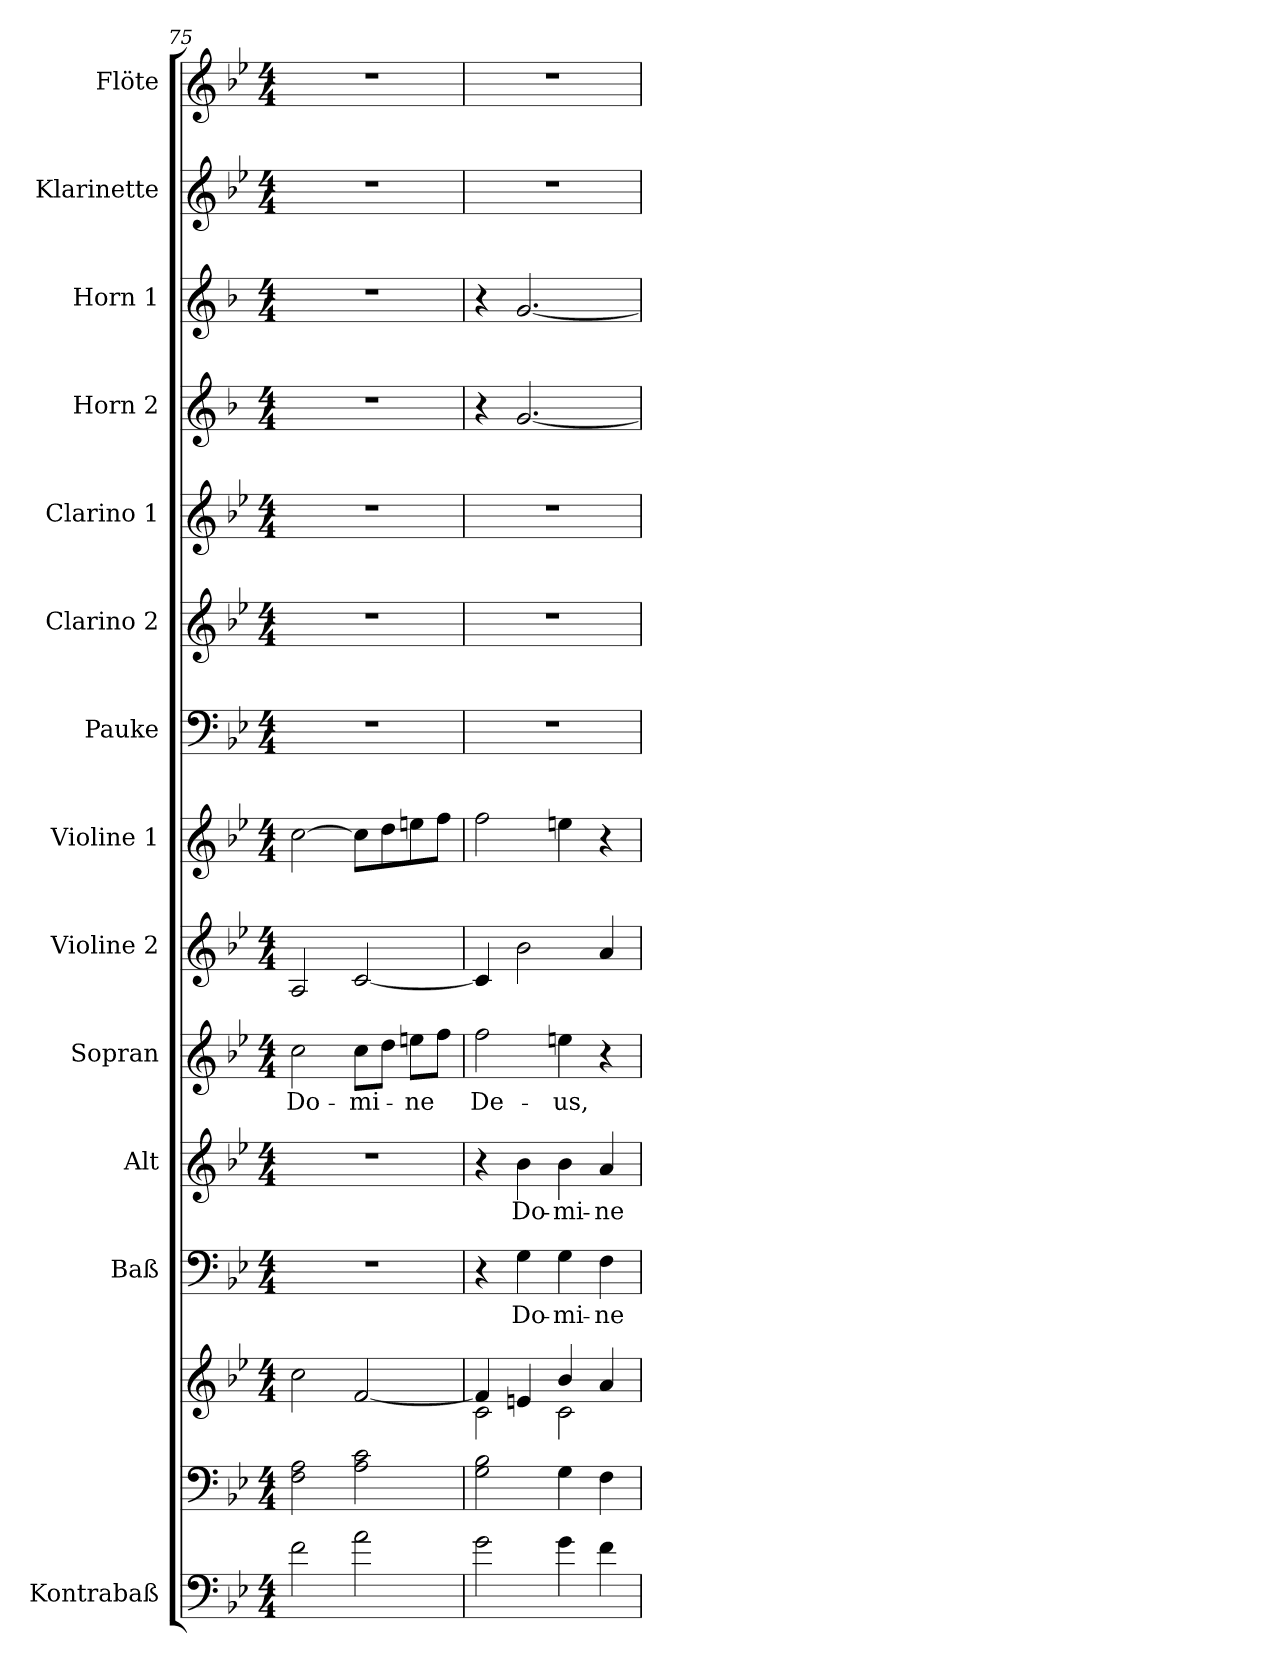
**kern	**kern	**kern	**kern	**text	**kern	**text	**kern	**text	**kern	**kern	**kern	**kern	**kern	**kern	**kern	**kern	**kern
*part14	*part13	*part13	*part12	*part12	*part11	*part11	*part10	*part10	*part9	*part8	*part7	*part6	*part5	*part4	*part3	*part2	*part1
*staff15	*staff14	*staff13	*staff12	*staff12	*staff11	*staff11	*staff10	*staff10	*staff9	*staff8	*staff7	*staff6	*staff5	*staff4	*staff3	*staff2	*staff1
*I"Kontrabaß	*	*	*I"Baß	*	*I"Alt	*	*I"Sopran	*	*I"Violine 2	*I"Violine 1	*I"Pauke	*I"Clarino 2	*I"Clarino 1	*I"Horn 2	*I"Horn 1	*I"Klarinette	*I"Flöte
*I'Kb	*	*	*I'Baß	*	*I'Alt	*	*I'Sop	*	*I'Vln. 2	*I'Vln. 1	*I'Pk.	*	*	*I'Hrn. 2	*I'Hrn. 1	*	*I'Fl.
*clefF4	*clefF4	*clefG2	*clefF4	*	*clefG2	*	*clefG2	*	*clefG2	*clefG2	*clefF4	*clefG2	*clefG2	*clefG2	*clefG2	*clefG2	*clefG2
*ITrd7c12	*	*	*	*	*	*	*	*	*	*	*	*ITrd7c12	*ITrd7c12	*ITrd4c7	*ITrd4c7	*	*
*k[b-e-]	*k[b-e-]	*k[b-e-]	*k[b-e-]	*	*k[b-e-]	*	*k[b-e-]	*	*k[b-e-]	*k[b-e-]	*k[b-e-]	*k[b-e-]	*k[b-e-]	*k[b-e-]	*k[b-e-]	*k[b-e-]	*k[b-e-]
*B-:	*B-:	*B-:	*B-:	*	*B-:	*	*B-:	*	*B-:	*B-:	*B-:	*B-:	*B-:	*B-:	*B-:	*B-:	*B-:
*M4/4	*M4/4	*M4/4	*M4/4	*	*M4/4	*	*M4/4	*	*M4/4	*M4/4	*M4/4	*M4/4	*M4/4	*M4/4	*M4/4	*M4/4	*M4/4
=75	=75	=75	=75	=75	=75	=75	=75	=75	=75	=75	=75	=75	=75	=75	=75	=75	=75
!	!	!	!	!	!	!	!	!LO:LY:b	!	!	!	!	!	!	!	!	!
2F\	2F\ 2A\	2cc\	1r	.	1r	.	2cc\	Do-	2A/	[2cc\	1r	1r	1r	1r	1r	1r	1r
!	!	!	!	!	!	!	!	!LO:LY:b	!	!	!	!	!	!	!	!	!
2A\	2A\ 2c\	[2f/	.	.	.	.	8cc\L	-mi-	[2c/	8cc\L]	.	.	.	.	.	.	.
.	.	.	.	.	.	.	8dd\J	.	.	8dd\	.	.	.	.	.	.	.
!	!	!	!	!	!	!	!	!LO:LY:b	!	!	!	!	!	!	!	!	!
.	.	.	.	.	.	.	8een\L	-ne	.	8een\	.	.	.	.	.	.	.
.	.	.	.	.	.	.	8ff\J	.	.	8ff\J	.	.	.	.	.	.	.
=76	=76	=76	=76	=76	=76	=76	=76	=76	=76	=76	=76	=76	=76	=76	=76	=76	=76
*	*	*^	*	*	*	*	*	*	*	*	*	*	*	*	*	*	*
!	!	!	!	!	!	!	!	!	!LO:LY:b	!	!	!	!	!	!	!	!	!
2G\	2G\ 2B-\	4f/]	2c\	4r	.	4r	.	2ff\	De-	4c/]	2ff\	1r	1r	1r	4r	4r	1r	1r
!	!	!	!	!	!LO:LY:b	!	!LO:LY:b	!	!	!	!	!	!	!	!	!	!	!
.	.	4en/	.	4G\	Do-	4b-\	Do-	.	.	2b-\	.	.	.	.	[2.c/	[2.c/	.	.
!	!	!	!	!	!LO:LY:b	!	!LO:LY:b	!	!LO:LY:b	!	!	!	!	!	!	!	!	!
4G\	4G\	4b-/	2c\	4G\	-mi-	4b-\	-mi-	4een\	-us,	.	4een\	.	.	.	.	.	.	.
!	!	!	!	!	!LO:LY:b	!	!LO:LY:b	!	!	!	!	!	!	!	!	!	!	!
4F\	4F\	4a/	.	4F\	-ne	4a/	-ne	4r	.	4a/	4r	.	.	.	.	.	.	.
*	*	*v	*v	*	*	*	*	*	*	*	*	*	*	*	*	*	*	*
=	=	=	=	=	=	=	=	=	=	=	=	=	=	=	=	=	=
*-	*-	*-	*-	*-	*-	*-	*-	*-	*-	*-	*-	*-	*-	*-	*-	*-	*-
